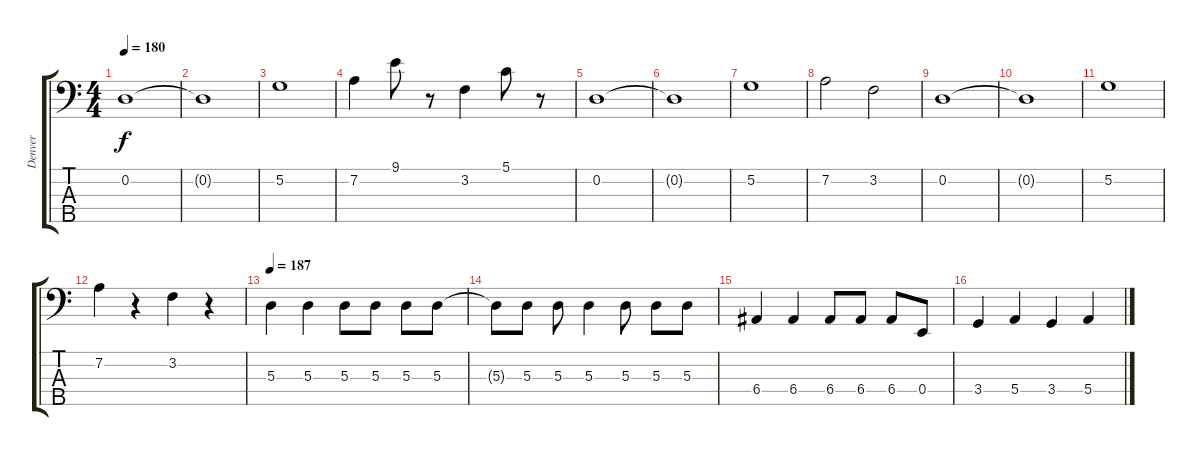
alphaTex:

\track ("Denver" "Denver") {instrument electricbassfinger}
\staff {score tabs}
\tuning (G2 D2 A1 E1 B0) {hide}
\ts (4 4)
\tempo 180
\clef f4
\ks c
0.2.1{dy f} |
0.2{t}.1 |
5.2.1 |
7.2.4 9.1.8 r.8 3.2.4 5.1.8 r.8 |
0.2.1 |
0.2{t}.1 |
5.2.1 |
7.2.2 3.2.2 |
0.2.1 |
0.2{t}.1 |
5.2.1 |
7.2.4 r.4 3.2.4 r.4 |
\tempo 187
5.3.4 5.3.4 5.3.8 5.3.8 5.3.8 5.3.8 |
5.3{t}.8 5.3.8 5.3.8 5.3.4 5.3.8 5.3.8 5.3.8 |
6.4.4 6.4.4 6.4.8 6.4.8 6.4.8 0.4.8 |
3.4.4 5.4.4 3.4.4 5.4.4
